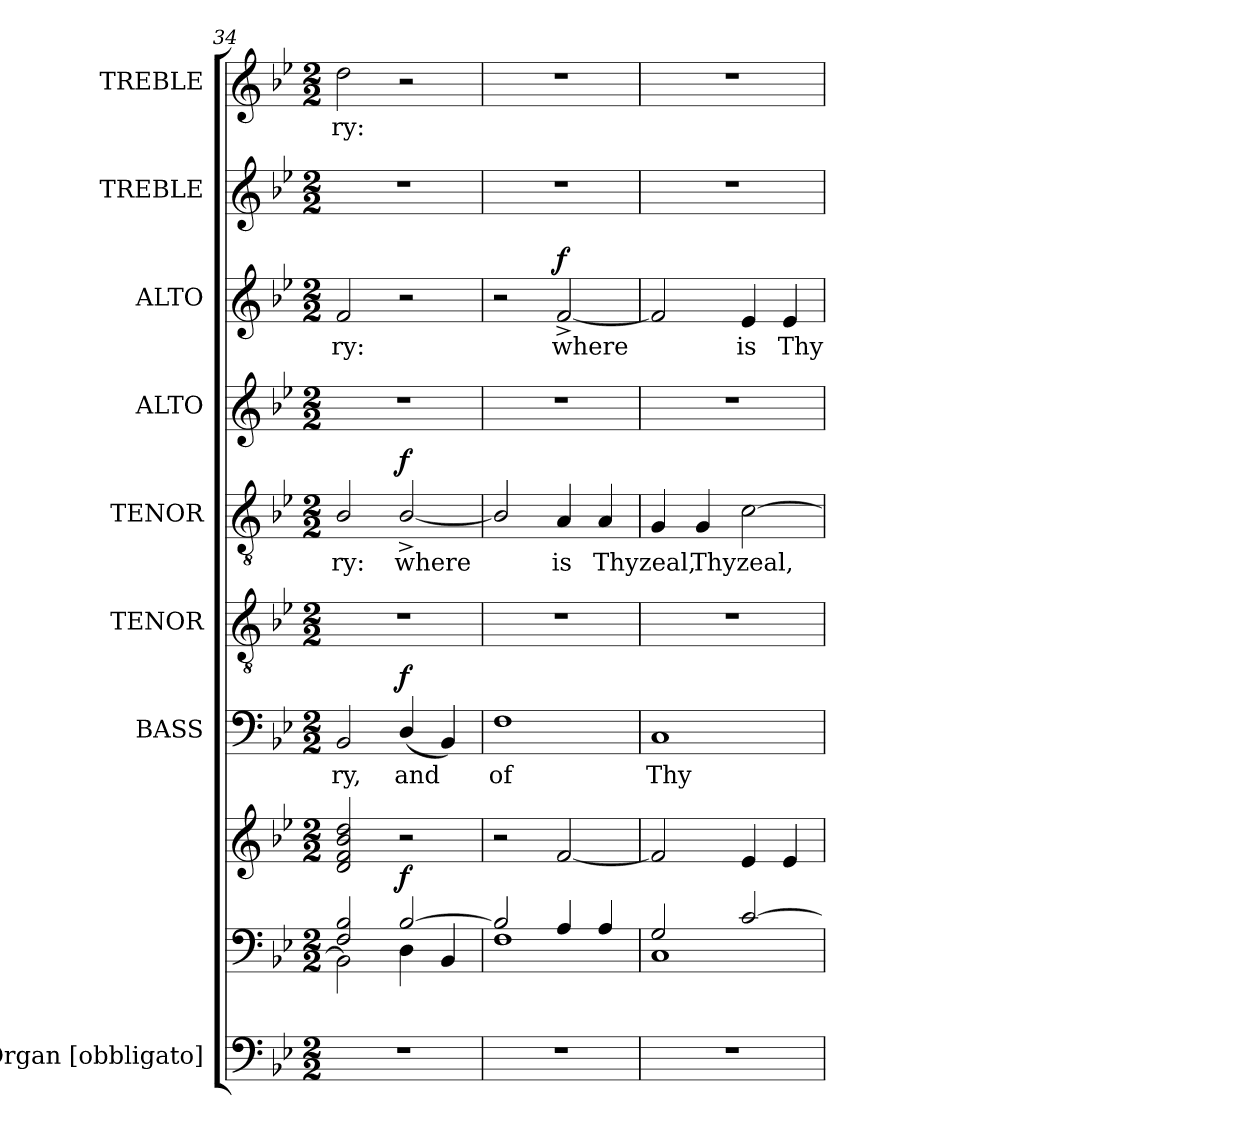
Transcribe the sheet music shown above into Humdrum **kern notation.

**kern	**kern	**kern	**dynam	**kern	**text	**dynam	**kern	**kern	**text	**dynam	**kern	**kern	**text	**dynam	**kern	**kern	**text
*part8	*part8	*part8	*part8	*part7	*part7	*part7	*part6	*part5	*part5	*part5	*part4	*part3	*part3	*part3	*part2	*part1	*part1
*staff10	*staff9	*staff8	*staff8/9/10	*staff7	*staff7	*staff7	*staff6	*staff5	*staff5	*staff5	*staff4	*staff3	*staff3	*staff3	*staff2	*staff1	*staff1
*I"Organ [obbligato]	*	*	*	*I"BASS	*	*	*I"TENOR	*I"TENOR	*	*	*I"ALTO	*I"ALTO	*	*	*I"TREBLE	*I"TREBLE	*
*clefF4	*clefF4	*clefG2	*	*clefF4	*	*	*clefGv2	*clefGv2	*	*	*clefG2	*clefG2	*	*	*clefG2	*clefG2	*
*	*	*	*	*	*	*	*ITrd7c12	*ITrd7c12	*	*	*	*	*	*	*	*	*
*k[b-e-]	*k[b-e-]	*k[b-e-]	*	*k[b-e-]	*	*	*k[b-e-]	*k[b-e-]	*	*	*k[b-e-]	*k[b-e-]	*	*	*k[b-e-]	*k[b-e-]	*
*B-:	*B-:	*B-:	*	*B-:	*	*	*B-:	*B-:	*	*	*B-:	*B-:	*	*	*B-:	*B-:	*
*M2/2	*M2/2	*M2/2	*	*M2/2	*	*	*M2/2	*M2/2	*	*	*M2/2	*M2/2	*	*	*M2/2	*M2/2	*
=34	=34	=34	=34	=34	=34	=34	=34	=34	=34	=34	=34	=34	=34	=34	=34	=34	=34
*	*^	*^	*	*	*	*	*	*	*	*	*	*	*	*	*	*	*
!	!	!	!	!	!	!	!LO:LY:b:color=#000000	!	!	!	!	!	!	!	!	!	!	!	!
!	!	!	!	!	!	!	!	!	!	!	!LO:LY:b:color=#000000	!	!	!	!	!	!	!	!
!	!	!	!	!	!	!	!	!	!	!	!	!	!	!	!LO:LY:b:color=#000000	!	!	!	!
!	!	!	!	!	!	!	!	!	!	!	!	!	!	!	!	!	!	!	!LO:LY:b:color=#000000
1r	2Fi/ 2B-i	2BB-i\]	2di/ 2fi 2b-i 2ddi	2ryy	.	2BB-i/	-ry,	.	1r	2BB-i/	-ry:	.	1r	2fi/	-ry:	.	1r	2ddi\	-ry:
!	!	!	!	!	!	!	!LO:LY:b:color=#000000	!	!	!	!	!	!	!	!	!	!	!	!
!	!	!	!	!	!	!	!	!	!	!	!LO:LY:b:color=#000000	!	!	!	!	!	!	!	!
.	[2B-i/	4Di\	2r	2ryy	f	(4Di/	and	f	.	[2BB-^i/	where	f	.	2r	.	.	.	2r	.
.	.	4BB-i/	.	.	.	4BB-i/)	.	.	.	.	.	.	.	.	.	.	.	.	.
*	*	*	*v	*v	*	*	*	*	*	*	*	*	*	*	*	*	*	*	*
=35	=35	=35	=35	=35	=35	=35	=35	=35	=35	=35	=35	=35	=35	=35	=35	=35	=35	=35
!	!	!	!	!	!	!LO:LY:b:color=#000000	!	!	!	!	!	!	!	!	!	!	!	!
1r	2B-i/]	1Fi	2r	.	1Fi	of	.	1r	2BB-i/]	.	.	1r	2r	.	.	1r	1r	.
!	!	!	!	!	!	!	!	!	!	!LO:LY:b:color=#000000	!	!	!	!	!	!	!	!
!	!	!	!	!	!	!	!	!	!	!	!	!	!	!LO:LY:b:color=#000000	!	!	!	!
.	4Ai/	.	[2fi/	.	.	.	.	.	4AAi/	is	.	.	[2f^i/	where	f	.	.	.
!	!	!	!	!	!	!	!	!	!	!LO:LY:b:color=#000000	!	!	!	!	!	!	!	!
.	4Ai/	.	.	.	.	.	.	.	4AAi/	Thy	.	.	.	.	.	.	.	.
=36	=36	=36	=36	=36	=36	=36	=36	=36	=36	=36	=36	=36	=36	=36	=36	=36	=36	=36
!	!	!	!	!	!	!LO:LY:b:color=#000000	!	!	!	!	!	!	!	!	!	!	!	!
!	!	!	!	!	!	!	!	!	!	!LO:LY:b:color=#000000	!	!	!	!	!	!	!	!
1r	2Gi/	1Ci	2fi/]	.	1Ci	Thy	.	1r	4GGi/	zeal,	.	1r	2fi/]	.	.	1r	1r	.
!	!	!	!	!	!	!	!	!	!	!LO:LY:b:color=#000000	!	!	!	!	!	!	!	!
.	.	.	.	.	.	.	.	.	4GGi/	Thy	.	.	.	.	.	.	.	.
!	!	!	!	!	!	!	!	!	!	!LO:LY:b:color=#000000	!	!	!	!	!	!	!	!
!	!	!	!	!	!	!	!	!	!	!	!	!	!	!LO:LY:b:color=#000000	!	!	!	!
.	[2ci/	.	4e-i/	.	.	.	.	.	[2Ci\	zeal,	.	.	4e-i/	is	.	.	.	.
!	!	!	!	!	!	!	!	!	!	!	!	!	!	!LO:LY:b:color=#000000	!	!	!	!
.	.	.	4e-i/	.	.	.	.	.	.	.	.	.	4e-i/	Thy	.	.	.	.
*	*v	*v	*	*	*	*	*	*	*	*	*	*	*	*	*	*	*	*
=	=	=	=	=	=	=	=	=	=	=	=	=	=	=	=	=	=
*-	*-	*-	*-	*-	*-	*-	*-	*-	*-	*-	*-	*-	*-	*-	*-	*-	*-
